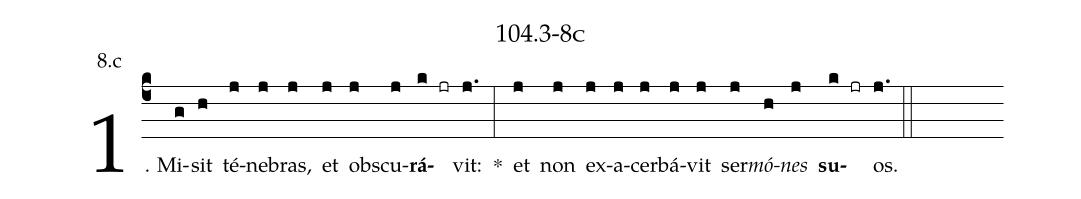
name: 104.3-8c;
annotation: 8.c;
%%
(c4)1. Mi(g)sit(h) té(j)ne(j)bras,(j) et(j) obs(j)cu(j)<b>rá</b>(k jr)vit:(j.) *(:) et(j) non(j) ex(j)a(j)cer(j)bá(j)vit(j) ser(j)<i>mó</i>(h)<i>nes</i>(j) <b>su</b>(k jr)os.(j.) (::)


%E(j) u(j) o(h) u(j) a(k) e.(j.) (::)
